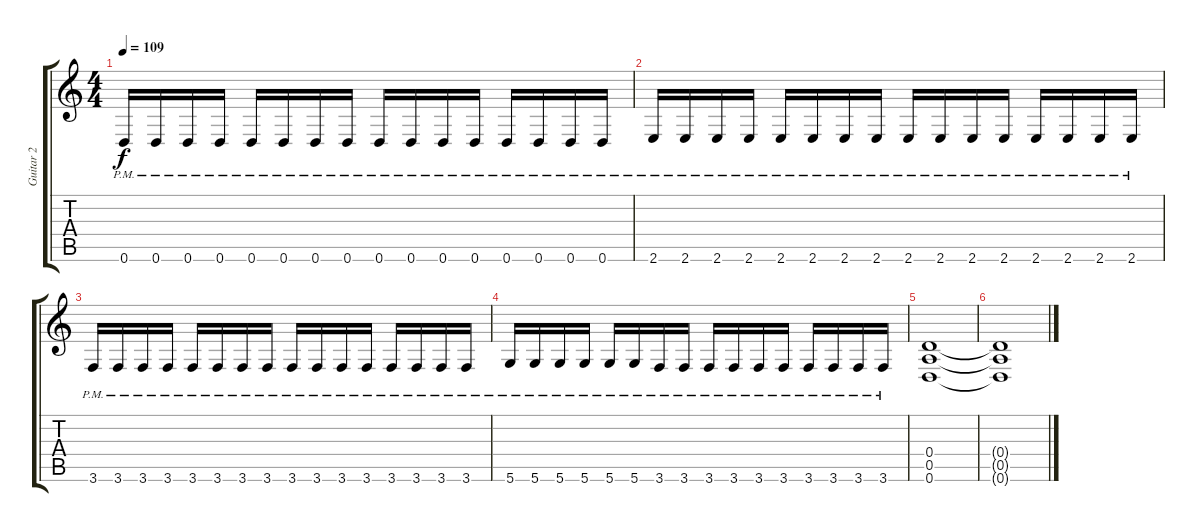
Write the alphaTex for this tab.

\track ("Guitar 2" "Guitar 2") {instrument distortionguitar}
\staff {score tabs}
\tuning (E4 B3 G3 D3 A2 D2) {hide}
\ts (4 4)
\tempo 109
\clef g2
\ks c
0.6{pm}.16{dy f} 0.6{pm}.16 0.6{pm}.16 0.6{pm}.16 0.6{pm}.16 0.6{pm}.16 0.6{pm}.16 0.6{pm}.16 0.6{pm}.16 0.6{pm}.16 0.6{pm}.16 0.6{pm}.16 0.6{pm}.16 0.6{pm}.16 0.6{pm}.16 0.6{pm}.16 |
2.6{pm}.16 2.6{pm}.16 2.6{pm}.16 2.6{pm}.16 2.6{pm}.16 2.6{pm}.16 2.6{pm}.16 2.6{pm}.16 2.6{pm}.16 2.6{pm}.16 2.6{pm}.16 2.6{pm}.16 2.6{pm}.16 2.6{pm}.16 2.6{pm}.16 2.6{pm}.16 |
3.6{pm}.16 3.6{pm}.16 3.6{pm}.16 3.6{pm}.16 3.6{pm}.16 3.6{pm}.16 3.6{pm}.16 3.6{pm}.16 3.6{pm}.16 3.6{pm}.16 3.6{pm}.16 3.6{pm}.16 3.6{pm}.16 3.6{pm}.16 3.6{pm}.16 3.6{pm}.16 |
5.6{pm}.16 5.6{pm}.16 5.6{pm}.16 5.6{pm}.16 5.6{pm}.16 5.6{pm}.16 3.6{pm}.16 3.6{pm}.16 3.6{pm}.16 3.6{pm}.16 3.6{pm}.16 3.6{pm}.16 3.6{pm}.16 3.6{pm}.16 3.6{pm}.16 3.6{pm}.16 |
(0.4 0.5 0.6).1 |
(0.4{t} 0.5{t} 0.6{t}).1
